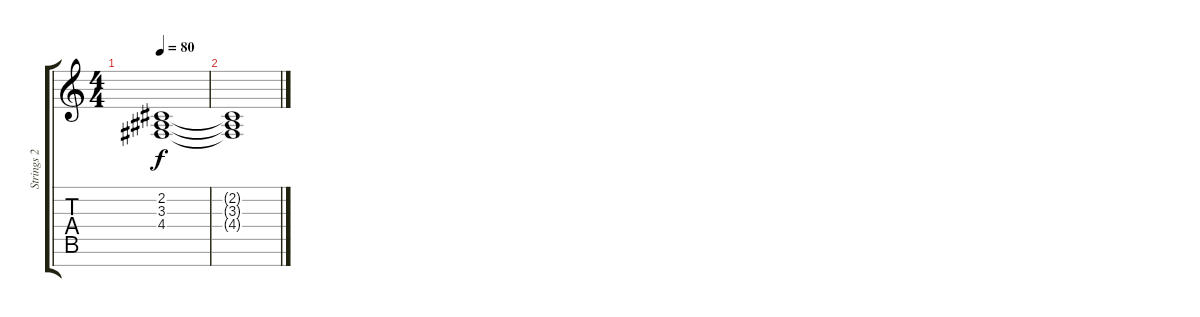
\track ("Strings 2" "Strings 2") {instrument pad4choir}
\staff {score tabs}
\tuning (E4 B3 G3 D3 A2 E2 B1) {hide}
\ts (4 4)
\tempo 80
\clef g2
\ks c
(2.2{t} 3.3{t} 4.4{t}).1{dy f} |
(2.2{t} 3.3{t} 4.4{t}).1
